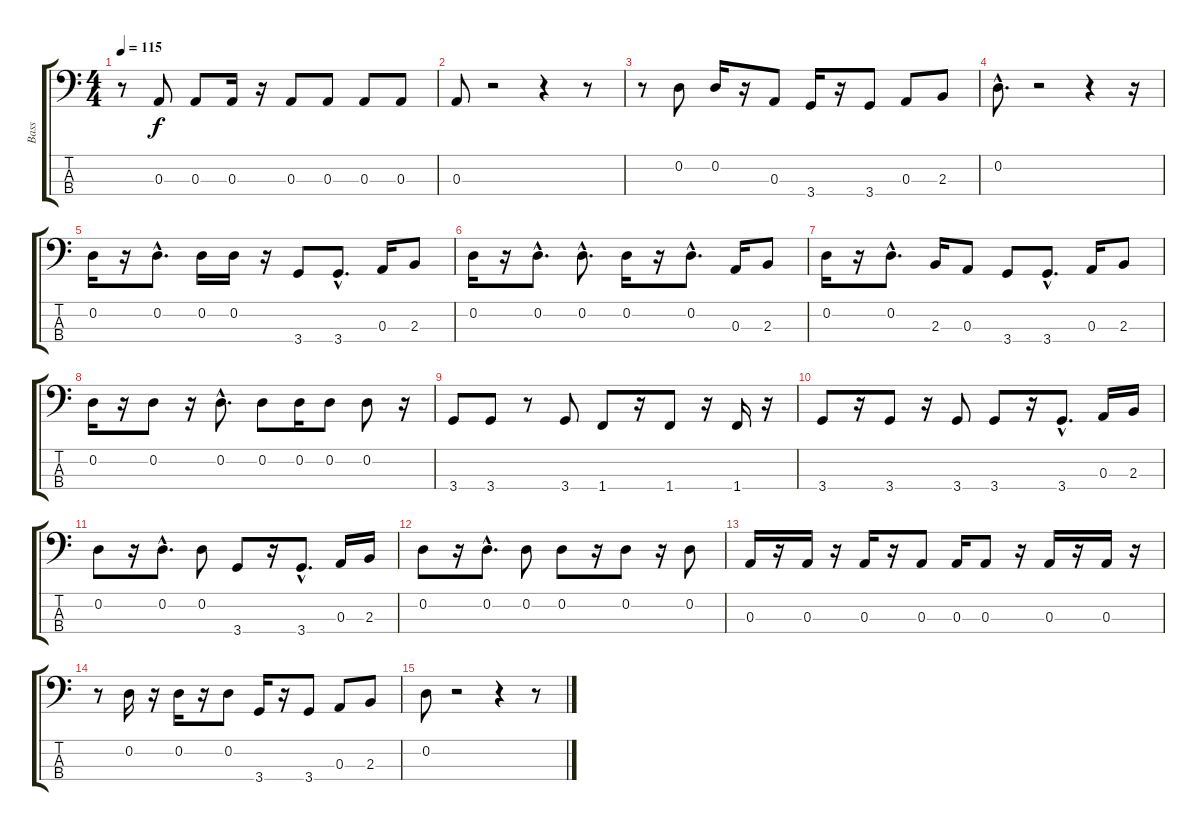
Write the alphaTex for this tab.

\track ("Bass" "Bass") {instrument electricbassfinger}
\staff {score tabs}
\tuning (G2 D2 A1 E1) {hide}
\ts (4 4)
\tempo 115
\clef f4
\ks c
r.8{dy f} 0.3.8 0.3.8 0.3.16 r.16 0.3.8 0.3.8 0.3.8 0.3.8 |
0.3.8 r.2 r.4 r.8 |
r.8 0.2.8 0.2.16 r.16 0.3.8 3.4.16 r.16 3.4.8 0.3.8 2.3.8 |
0.2{hac}.8{d} r.2 r.4 r.16 |
0.2.16 r.16 0.2{hac}.8{d} 0.2.16 0.2.16 r.16 3.4.8 3.4{hac}.8{d} 0.3.16 2.3.8 |
0.2.16 r.16 0.2{hac}.8{d} 0.2{hac}.8{d} 0.2.16 r.16 0.2{hac}.8{d} 0.3.16 2.3.8 |
0.2.16 r.16 0.2{hac}.8{d} 2.3.16 0.3.8 3.4.8 3.4{hac}.8{d} 0.3.16 2.3.8 |
0.2.16 r.16 0.2.8 r.16 0.2{hac}.8{d} 0.2.8 0.2.16 0.2.8 0.2.8 r.16 |
3.4.8 3.4.8 r.8 3.4.8 1.4.8 r.16 1.4.8 r.16 1.4.16 r.16 |
3.4.8 r.16 3.4.8 r.16 3.4.8 3.4.8 r.16 3.4{hac}.8{d} 0.3.16 2.3.16 |
0.2.8 r.16 0.2{hac}.8{d} 0.2.8 3.4.8 r.16 3.4{hac}.8{d} 0.3.16 2.3.16 |
0.2.8 r.16 0.2{hac}.8{d} 0.2.8 0.2.8 r.16 0.2.8 r.16 0.2.8 |
0.3.16 r.16 0.3.16 r.16 0.3.16 r.16 0.3.8 0.3.16 0.3.8 r.16 0.3.16 r.16 0.3.16 r.16 |
r.8 0.2.16 r.16 0.2.16 r.16 0.2.8 3.4.16 r.16 3.4.8 0.3.8 2.3.8 |
0.2.8 r.2 r.4 r.8
